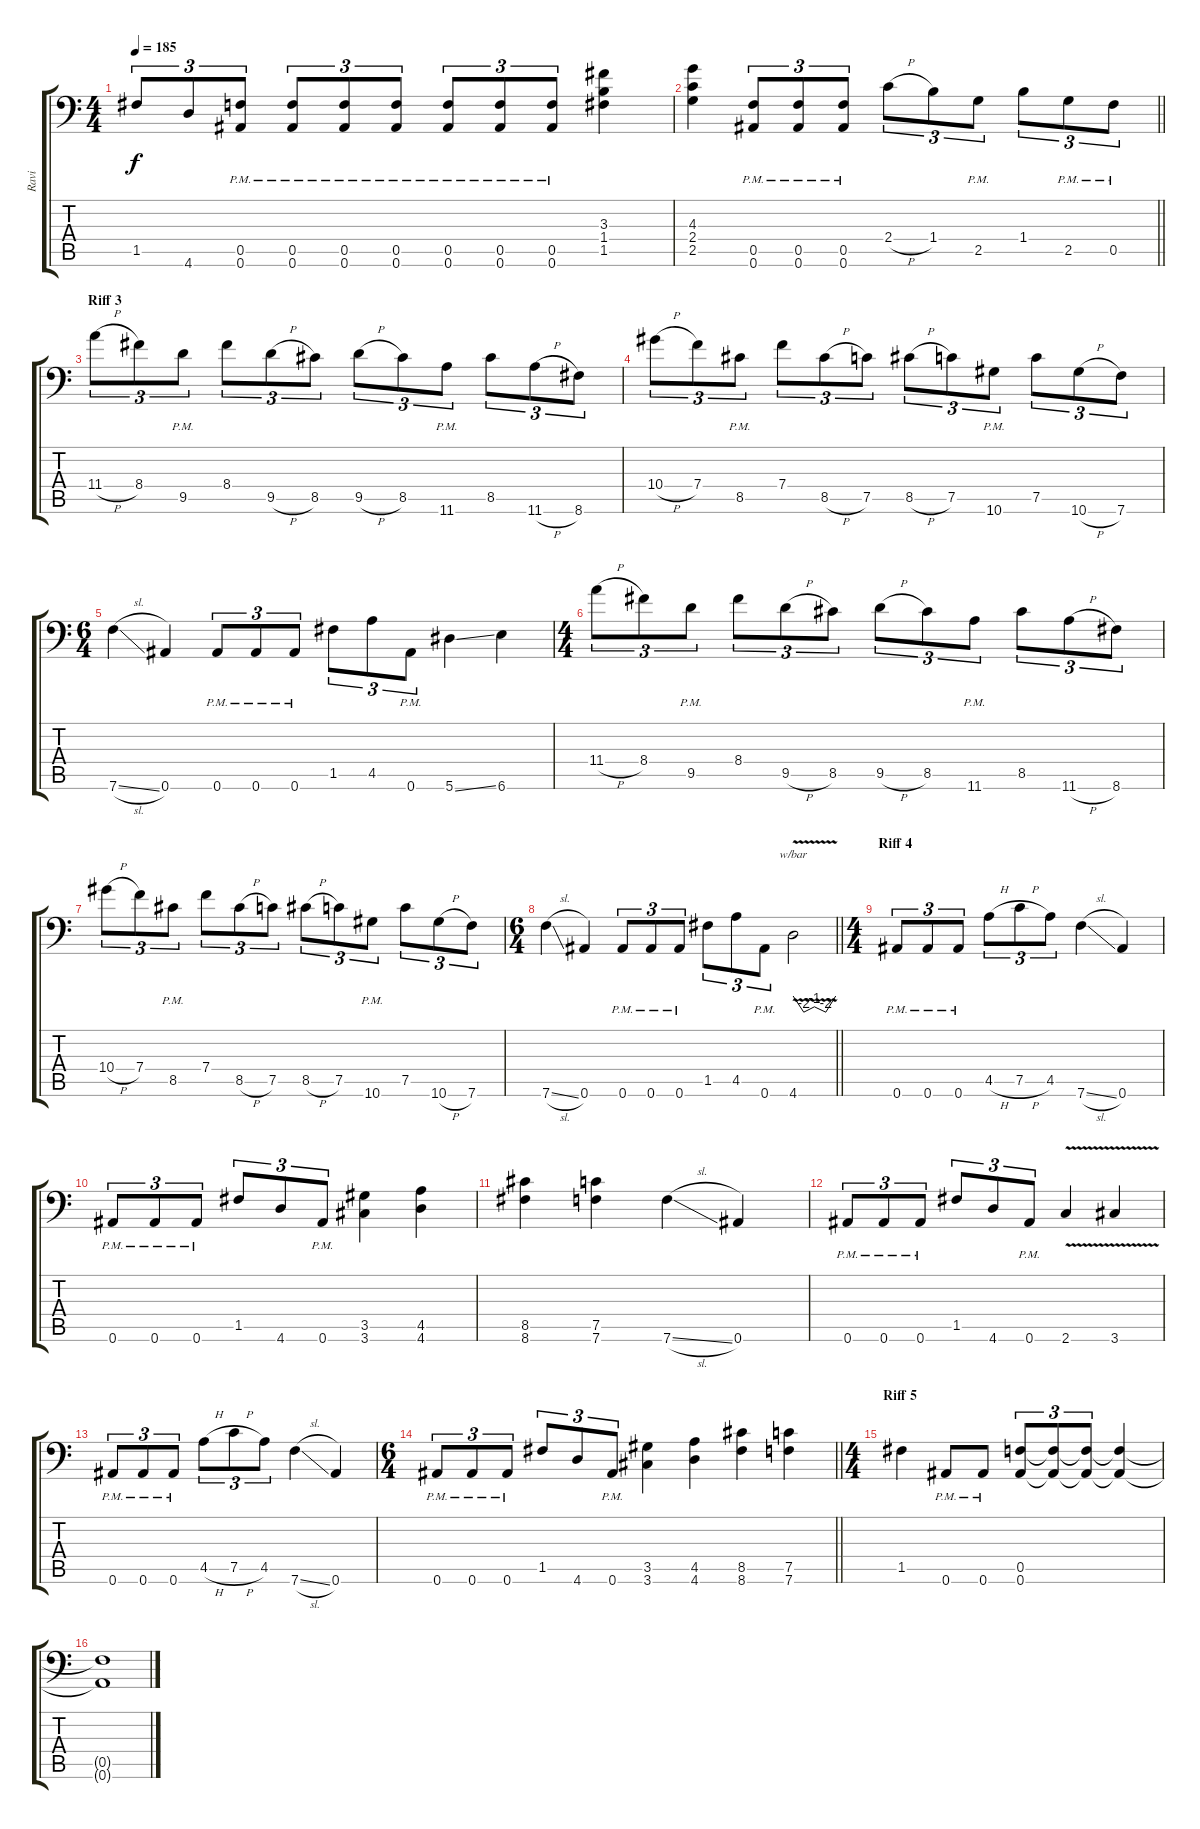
\track ("Ravi" "Ravi") {instrument distortionguitar}
\staff {score tabs}
\tuning (C4 G3 Eb3 Bb2 F2 Bb1) {hide}
\ts (4 4)
\tempo 185
\clef f4
\ks c
1.5.8{tu (3 2) dy f} 4.6.8{tu (3 2)} (0.5{pm} 0.6{pm}).8{tu (3 2)} (0.5{pm} 0.6{pm}).8{tu (3 2)} (0.5{pm} 0.6{pm}).8{tu (3 2)} (0.5{pm} 0.6{pm}).8{tu (3 2)} (0.5{pm} 0.6{pm}).8{tu (3 2)} (0.5{pm} 0.6{pm}).8{tu (3 2)} (0.5{pm} 0.6{pm}).8{tu (3 2)} (3.3 1.4 1.5).4 |
\barLineRight lightlight
(4.3 2.4 2.5).4 (0.5{pm} 0.6{pm}).8{tu (3 2)} (0.5{pm} 0.6{pm}).8{tu (3 2)} (0.5{pm} 0.6{pm}).8{tu (3 2)} 2.4{h}.8{tu (3 2)} 1.4.8{tu (3 2)} 2.5{pm}.8{tu (3 2)} 1.4.8{tu (3 2)} 2.5{pm}.8{tu (3 2)} 0.5{pm}.8{tu (3 2)} |
\section ("" "Riff 3")
11.4{h}.8{tu (3 2)} 8.4.8{tu (3 2)} 9.5{pm}.8{tu (3 2)} 8.4.8{tu (3 2)} 9.5{h}.8{tu (3 2)} 8.5.8{tu (3 2)} 9.5{h}.8{tu (3 2)} 8.5.8{tu (3 2)} 11.6{pm}.8{tu (3 2)} 8.5.8{tu (3 2)} 11.6{h}.8{tu (3 2)} 8.6.8{tu (3 2)} |
10.4{h}.8{tu (3 2)} 7.4.8{tu (3 2)} 8.5{pm}.8{tu (3 2)} 7.4.8{tu (3 2)} 8.5{h}.8{tu (3 2)} 7.5.8{tu (3 2)} 8.5{h}.8{tu (3 2)} 7.5.8{tu (3 2)} 10.6{pm}.8{tu (3 2)} 7.5.8{tu (3 2)} 10.6{h}.8{tu (3 2)} 7.6.8{tu (3 2)} |
\ts (6 4)
7.6{sl}.4 0.6.4 0.6{pm}.8{tu (3 2)} 0.6{pm}.8{tu (3 2)} 0.6{pm}.8{tu (3 2)} 1.5.8{tu (3 2)} 4.5.8{tu (3 2)} 0.6{pm}.8{tu (3 2)} 5.6{ss}.4 6.6.4 |
\ts (4 4)
11.4{h}.8{tu (3 2)} 8.4.8{tu (3 2)} 9.5{pm}.8{tu (3 2)} 8.4.8{tu (3 2)} 9.5{h}.8{tu (3 2)} 8.5.8{tu (3 2)} 9.5{h}.8{tu (3 2)} 8.5.8{tu (3 2)} 11.6{pm}.8{tu (3 2)} 8.5.8{tu (3 2)} 11.6{h}.8{tu (3 2)} 8.6.8{tu (3 2)} |
10.4{h}.8{tu (3 2)} 7.4.8{tu (3 2)} 8.5{pm}.8{tu (3 2)} 7.4.8{tu (3 2)} 8.5{h}.8{tu (3 2)} 7.5.8{tu (3 2)} 8.5{h}.8{tu (3 2)} 7.5.8{tu (3 2)} 10.6{pm}.8{tu (3 2)} 7.5.8{tu (3 2)} 10.6{h}.8{tu (3 2)} 7.6.8{tu (3 2)} |
\ts (6 4)
\barLineRight lightlight
7.6{sl}.4 0.6.4 0.6{pm}.8{tu (3 2)} 0.6{pm}.8{tu (3 2)} 0.6{pm}.8{tu (3 2)} 1.5.8{tu (3 2)} 4.5.8{tu (3 2)} 0.6{pm}.8{tu (3 2)} 4.6{v}.2{tbe (custom default 0 0 15 -8 30 -4 46 -8 60 0)} |
\ts (4 4)
\section ("" "Riff 4")
0.6{pm}.8{tu (3 2)} 0.6{pm}.8{tu (3 2)} 0.6{pm}.8{tu (3 2)} 4.5{h}.8{tu (3 2)} 7.5{h}.8{tu (3 2)} 4.5.8{tu (3 2)} 7.6{sl}.4 0.6.4 |
0.6{pm}.8{tu (3 2)} 0.6{pm}.8{tu (3 2)} 0.6{pm}.8{tu (3 2)} 1.5.8{tu (3 2)} 4.6.8{tu (3 2)} 0.6{pm}.8{tu (3 2)} (3.5 3.6).4 (4.5 4.6).4 |
(8.5 8.6).4 (7.5 7.6).4 7.6{sl}.4 0.6.4 |
0.6{pm}.8{tu (3 2)} 0.6{pm}.8{tu (3 2)} 0.6{pm}.8{tu (3 2)} 1.5.8{tu (3 2)} 4.6.8{tu (3 2)} 0.6{pm}.8{tu (3 2)} 2.6{v}.4 3.6{v}.4 |
0.6{pm}.8{tu (3 2)} 0.6{pm}.8{tu (3 2)} 0.6{pm}.8{tu (3 2)} 4.5{h}.8{tu (3 2)} 7.5{h}.8{tu (3 2)} 4.5.8{tu (3 2)} 7.6{sl}.4 0.6.4 |
\ts (6 4)
\barLineRight lightlight
0.6{pm}.8{tu (3 2)} 0.6{pm}.8{tu (3 2)} 0.6{pm}.8{tu (3 2)} 1.5.8{tu (3 2)} 4.6.8{tu (3 2)} 0.6{pm}.8{tu (3 2)} (3.5 3.6).4 (4.5 4.6).4 (8.5 8.6).4 (7.5 7.6).4 |
\ts (4 4)
\section ("" "Riff 5")
1.5.4 0.6{pm}.8 0.6{pm}.8 (0.5 0.6).8{tu (3 2)} (0.5{t} 0.6{t}).8{tu (3 2)} (0.5{t} 0.6{t}).8{tu (3 2)} (0.5{t} 0.6{t}).4 |
(0.5{t} 0.6{t}).1
